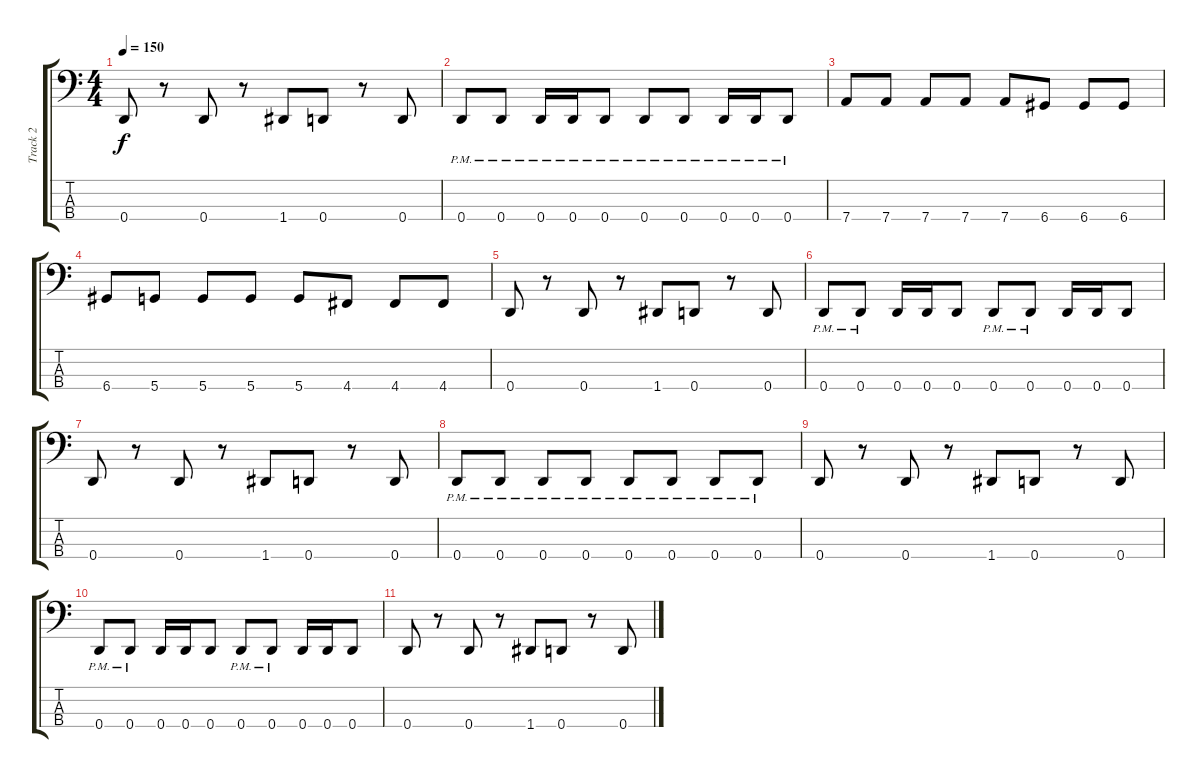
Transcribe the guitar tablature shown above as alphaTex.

\track ("Track 2" "Track 2") {instrument electricbassfinger}
\staff {score tabs}
\tuning (F2 C2 G1 D1) {hide}
\ts (4 4)
\tempo 150
\clef f4
\ks c
0.4.8{dy f} r.8 0.4.8 r.8 1.4.8 0.4.8 r.8 0.4.8 |
0.4{pm}.8 0.4{pm}.8 0.4{pm}.16 0.4{pm}.16 0.4{pm}.8 0.4{pm}.8 0.4{pm}.8 0.4{pm}.16 0.4{pm}.16 0.4{pm}.8 |
7.4.8 7.4.8 7.4.8 7.4.8 7.4.8 6.4.8 6.4.8 6.4.8 |
6.4.8 5.4.8 5.4.8 5.4.8 5.4.8 4.4.8 4.4.8 4.4.8 |
0.4.8 r.8 0.4.8 r.8 1.4.8 0.4.8 r.8 0.4.8 |
0.4{pm}.8 0.4{pm}.8 0.4.16 0.4.16 0.4.8 0.4{pm}.8 0.4{pm}.8 0.4.16 0.4.16 0.4.8 |
0.4.8 r.8 0.4.8 r.8 1.4.8 0.4.8 r.8 0.4.8 |
0.4{pm}.8 0.4{pm}.8 0.4{pm}.8 0.4{pm}.8 0.4{pm}.8 0.4{pm}.8 0.4{pm}.8 0.4{pm}.8 |
0.4.8 r.8 0.4.8 r.8 1.4.8 0.4.8 r.8 0.4.8 |
0.4{pm}.8 0.4{pm}.8 0.4.16 0.4.16 0.4.8 0.4{pm}.8 0.4{pm}.8 0.4.16 0.4.16 0.4.8 |
0.4.8 r.8 0.4.8 r.8 1.4.8 0.4.8 r.8 0.4.8
